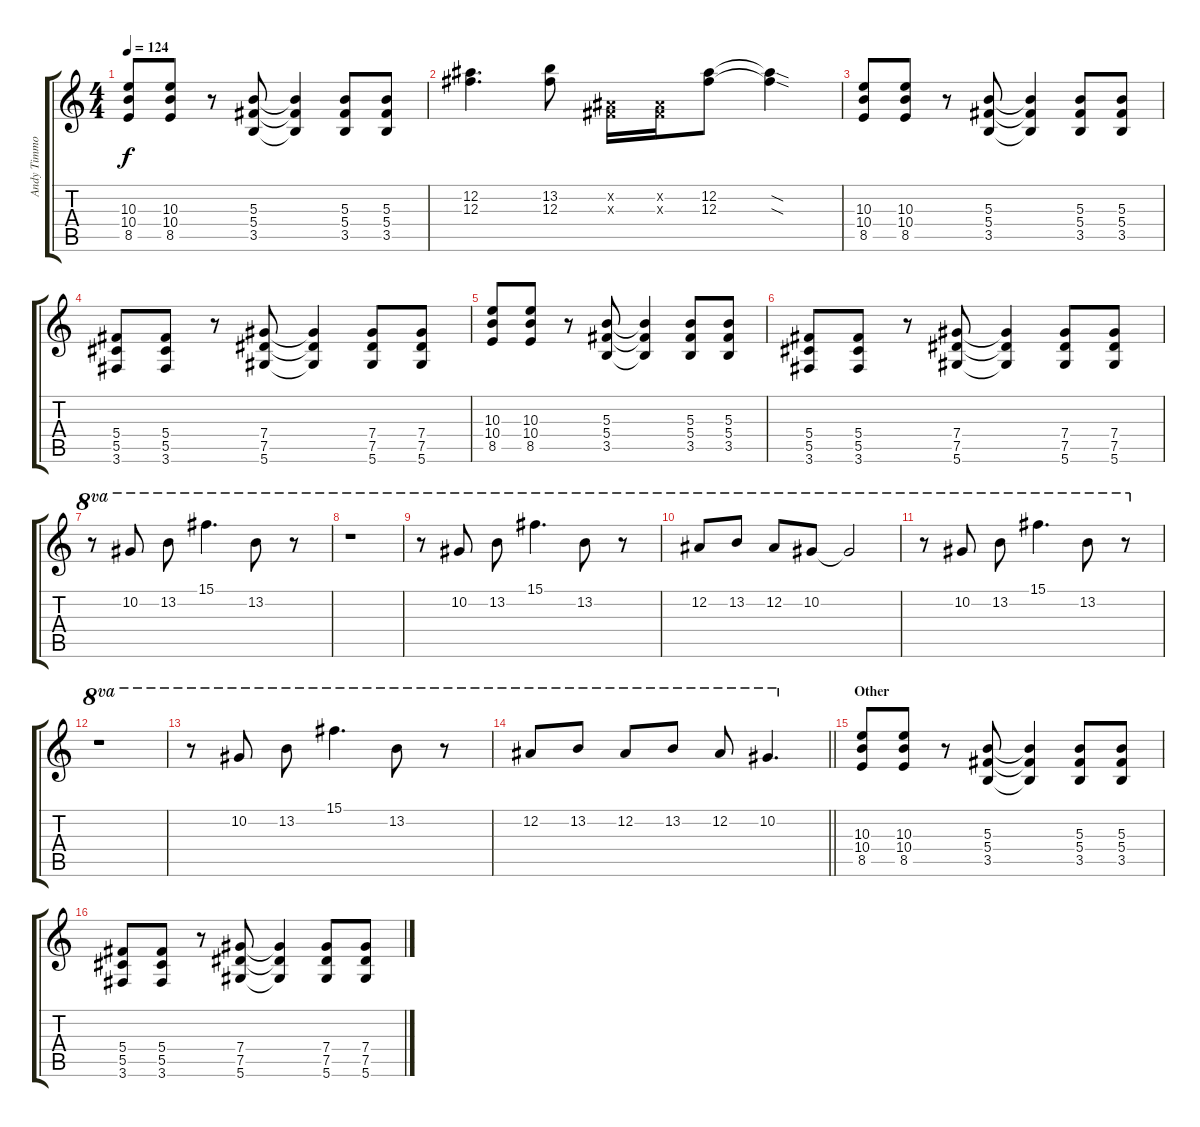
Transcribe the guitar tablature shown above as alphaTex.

\track ("Andy Timmons" "Andy Timmo") {instrument distortionguitar}
\staff {score tabs}
\tuning (Eb4 Bb3 Gb3 Db3 Ab2 Eb2) {hide}
\ts (4 4)
\tempo 124
\clef g2
\ks c
(10.3 10.4 8.5).8{dy f} (10.3 10.4 8.5).8 r.8 (5.3 5.4 3.5).8 (5.3{t} 5.4{t} 3.5{t}).4 (5.3 5.4 3.5).8 (5.3 5.4 3.5).8 |
(12.2 12.3).4{d} (13.2 12.3).8 (0.2{x} 0.3{x}).16 (0.2{x} 0.3{x}).16 (12.2 12.3).8 (12.2{sod t} 12.3{sod t}).4 |
(10.3 10.4 8.5).8 (10.3 10.4 8.5).8 r.8 (5.3 5.4 3.5).8 (5.3{t} 5.4{t} 3.5{t}).4 (5.3 5.4 3.5).8 (5.3 5.4 3.5).8 |
(5.4 5.5 3.6).8 (5.4 5.5 3.6).8 r.8 (7.4 7.5 5.6).8 (7.4{t} 7.5{t} 5.6{t}).4 (7.4 7.5 5.6).8 (7.4 7.5 5.6).8 |
(10.3 10.4 8.5).8 (10.3 10.4 8.5).8 r.8 (5.3 5.4 3.5).8 (5.3{t} 5.4{t} 3.5{t}).4 (5.3 5.4 3.5).8 (5.3 5.4 3.5).8 |
(5.4 5.5 3.6).8 (5.4 5.5 3.6).8 r.8 (7.4 7.5 5.6).8 (7.4{t} 7.5{t} 5.6{t}).4 (7.4 7.5 5.6).8 (7.4 7.5 5.6).8 |
r.8{ot 8va} 10.2.8{ot 8va} 13.2.8{ot 8va} 15.1.4{d ot 8va} 13.2.8{ot 8va} r.8{ot 8va} |
r.1{ot 8va} |
r.8{ot 8va} 10.2.8{ot 8va} 13.2.8{ot 8va} 15.1.4{d ot 8va} 13.2.8{ot 8va} r.8{ot 8va} |
12.2.8{ot 8va} 13.2.8{ot 8va} 12.2.8{ot 8va} 10.2.8{ot 8va} 10.2{t}.2{ot 8va} |
r.8{ot 8va} 10.2.8{ot 8va} 13.2.8{ot 8va} 15.1.4{d ot 8va} 13.2.8{ot 8va} r.8{ot 8va} |
r.1{ot 8va} |
r.8{ot 8va} 10.2.8{ot 8va} 13.2.8{ot 8va} 15.1.4{d ot 8va} 13.2.8{ot 8va} r.8{ot 8va} |
\barLineRight lightlight
12.2.8{ot 8va} 13.2.8{ot 8va} 12.2.8{ot 8va} 13.2.8{ot 8va} 12.2.8{ot 8va} 10.2.4{d ot 8va} |
\section ("" "Other")
(10.3 10.4 8.5).8{volume 6} (10.3 10.4 8.5).8 r.8 (5.3 5.4 3.5).8 (5.3{t} 5.4{t} 3.5{t}).4 (5.3 5.4 3.5).8 (5.3 5.4 3.5).8 |
(5.4 5.5 3.6).8 (5.4 5.5 3.6).8 r.8 (7.4 7.5 5.6).8 (7.4{t} 7.5{t} 5.6{t}).4 (7.4 7.5 5.6).8 (7.4 7.5 5.6).8
